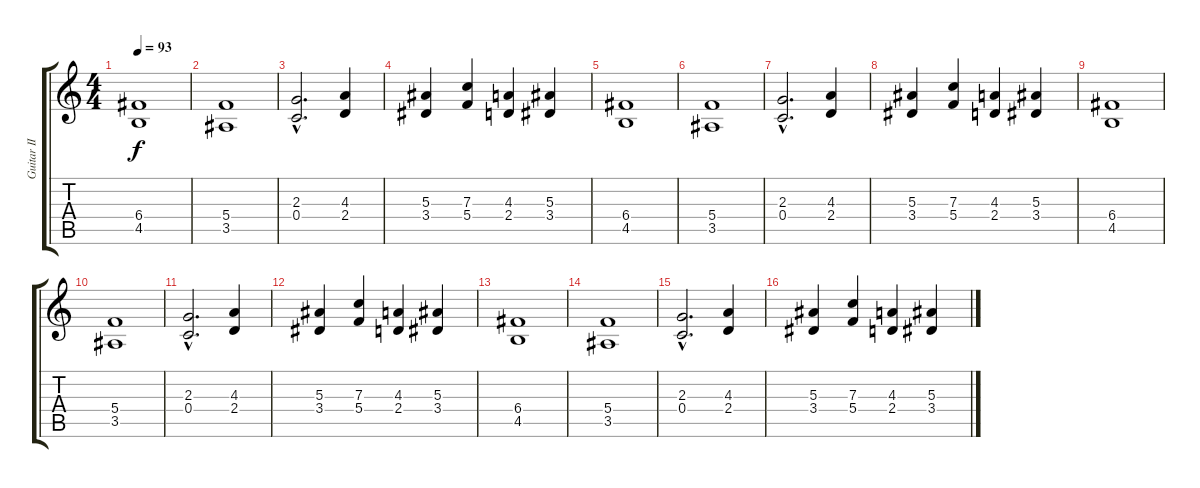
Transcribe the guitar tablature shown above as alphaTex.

\track ("Guitar II" "Guitar II") {instrument distortionguitar}
\staff {score tabs}
\tuning (D4 A3 F3 C3 G2 D2) {hide}
\ts (4 4)
\tempo 93
\clef g2
\ks c
(6.4 4.5).1{dy f} |
(5.4 3.5).1 |
(2.3{hac} 0.4{hac}).2{d} (4.3 2.4).4 |
(5.3 3.4).4 (7.3 5.4).4 (4.3 2.4).4 (5.3 3.4).4 |
(6.4 4.5).1 |
(5.4 3.5).1 |
(2.3{hac} 0.4{hac}).2{d} (4.3 2.4).4 |
(5.3 3.4).4 (7.3 5.4).4 (4.3 2.4).4 (5.3 3.4).4 |
(6.4 4.5).1 |
(5.4 3.5).1 |
(2.3{hac} 0.4{hac}).2{d} (4.3 2.4).4 |
(5.3 3.4).4 (7.3 5.4).4 (4.3 2.4).4 (5.3 3.4).4 |
(6.4 4.5).1 |
(5.4 3.5).1 |
(2.3{hac} 0.4{hac}).2{d} (4.3 2.4).4 |
(5.3 3.4).4 (7.3 5.4).4 (4.3 2.4).4 (5.3 3.4).4
